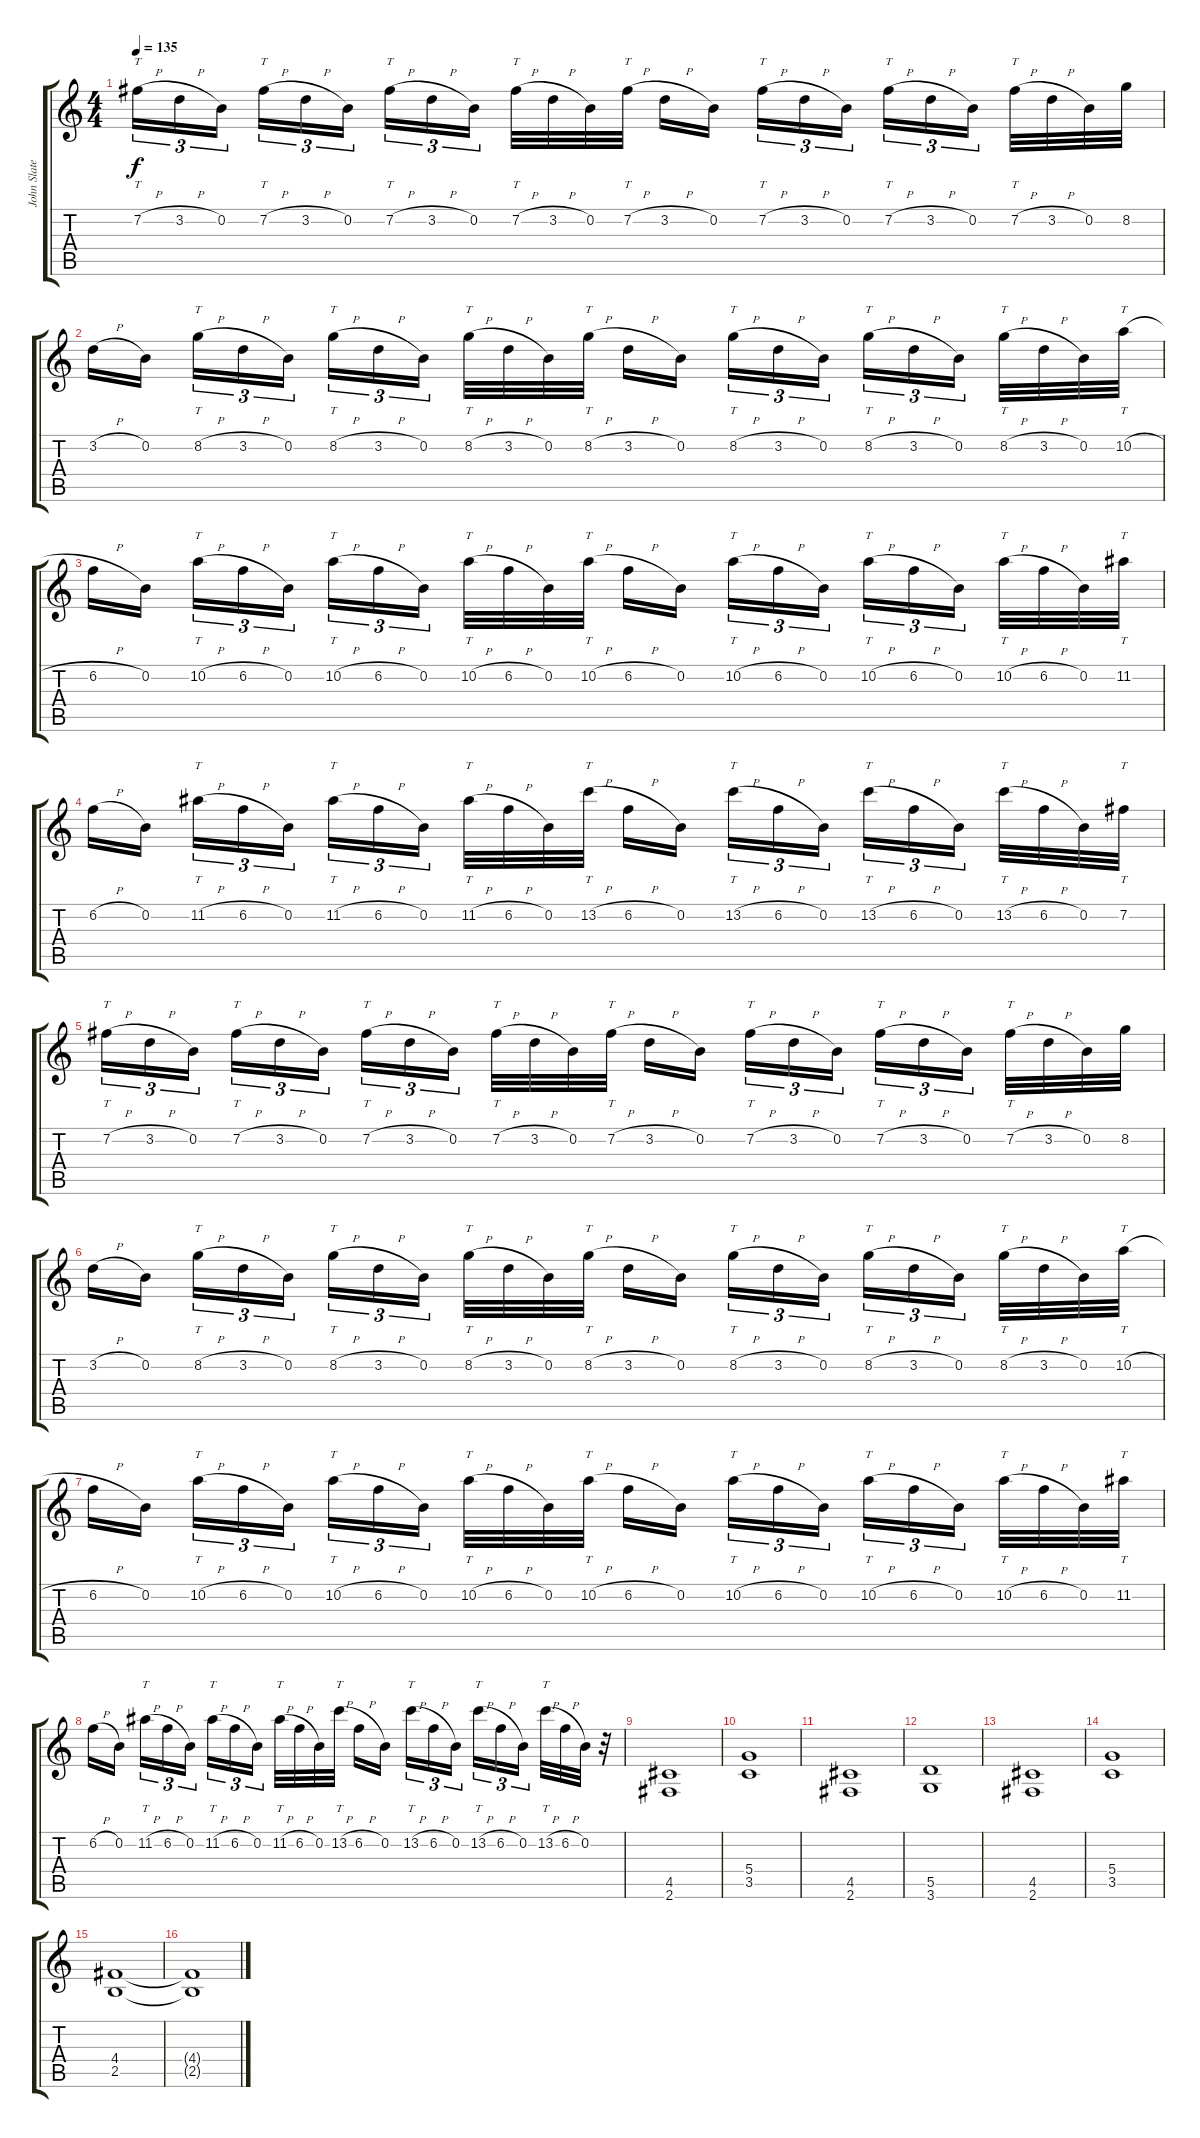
\track ("John Slater" "John Slate") {instrument distortionguitar}
\staff {score tabs}
\tuning (E4 B3 G3 D3 A2 E2) {hide}
\ts (4 4)
\tempo 135
\clef g2
\ks c
7.2{h}.16{tt tu (3 2) dy f volume 16} 3.2{h}.16{tu (3 2)} 0.2.16{tu (3 2)} 7.2{h}.16{tt tu (3 2)} 3.2{h}.16{tu (3 2)} 0.2.16{tu (3 2)} 7.2{h}.16{tt tu (3 2)} 3.2{h}.16{tu (3 2)} 0.2.16{tu (3 2)} 7.2{h}.32{tt} 3.2{h}.32 0.2.32 7.2{h}.32{tt} 3.2{h}.16 0.2.16 7.2{h}.16{tt tu (3 2)} 3.2{h}.16{tu (3 2)} 0.2.16{tu (3 2)} 7.2{h}.16{tt tu (3 2)} 3.2{h}.16{tu (3 2)} 0.2.16{tu (3 2)} 7.2{h}.32{tt} 3.2{h}.32 0.2.32 8.2.32 |
3.2{h}.16 0.2.16 8.2{h}.16{tt tu (3 2)} 3.2{h}.16{tu (3 2)} 0.2.16{tu (3 2)} 8.2{h}.16{tt tu (3 2)} 3.2{h}.16{tu (3 2)} 0.2.16{tu (3 2)} 8.2{h}.32{tt} 3.2{h}.32 0.2.32 8.2{h}.32{tt} 3.2{h}.16 0.2.16 8.2{h}.16{tt tu (3 2)} 3.2{h}.16{tu (3 2)} 0.2.16{tu (3 2)} 8.2{h}.16{tt tu (3 2)} 3.2{h}.16{tu (3 2)} 0.2.16{tu (3 2)} 8.2{h}.32{tt} 3.2{h}.32 0.2.32 10.2{h}.32{tt} |
6.2{h}.16 0.2.16 10.2{h}.16{tt tu (3 2)} 6.2{h}.16{tu (3 2)} 0.2.16{tu (3 2)} 10.2{h}.16{tt tu (3 2)} 6.2{h}.16{tu (3 2)} 0.2.16{tu (3 2)} 10.2{h}.32{tt} 6.2{h}.32 0.2.32 10.2{h}.32{tt} 6.2{h}.16 0.2.16 10.2{h}.16{tt tu (3 2)} 6.2{h}.16{tu (3 2)} 0.2.16{tu (3 2)} 10.2{h}.16{tt tu (3 2)} 6.2{h}.16{tu (3 2)} 0.2.16{tu (3 2)} 10.2{h}.32{tt} 6.2{h}.32 0.2.32 11.2.32{tt} |
6.2{h}.16 0.2.16 11.2{h}.16{tt tu (3 2)} 6.2{h}.16{tu (3 2)} 0.2.16{tu (3 2)} 11.2{h}.16{tt tu (3 2)} 6.2{h}.16{tu (3 2)} 0.2.16{tu (3 2)} 11.2{h}.32{tt} 6.2{h}.32 0.2.32 13.2{h}.32{tt} 6.2{h}.16 0.2.16 13.2{h}.16{tt tu (3 2)} 6.2{h}.16{tu (3 2)} 0.2.16{tu (3 2)} 13.2{h}.16{tt tu (3 2)} 6.2{h}.16{tu (3 2)} 0.2.16{tu (3 2)} 13.2{h}.32{tt} 6.2{h}.32 0.2.32 7.2.32{tt} |
7.2{h}.16{tt tu (3 2) volume 16} 3.2{h}.16{tu (3 2)} 0.2.16{tu (3 2)} 7.2{h}.16{tt tu (3 2)} 3.2{h}.16{tu (3 2)} 0.2.16{tu (3 2)} 7.2{h}.16{tt tu (3 2)} 3.2{h}.16{tu (3 2)} 0.2.16{tu (3 2)} 7.2{h}.32{tt} 3.2{h}.32 0.2.32 7.2{h}.32{tt} 3.2{h}.16 0.2.16 7.2{h}.16{tt tu (3 2)} 3.2{h}.16{tu (3 2)} 0.2.16{tu (3 2)} 7.2{h}.16{tt tu (3 2)} 3.2{h}.16{tu (3 2)} 0.2.16{tu (3 2)} 7.2{h}.32{tt} 3.2{h}.32 0.2.32 8.2.32 |
3.2{h}.16 0.2.16 8.2{h}.16{tt tu (3 2)} 3.2{h}.16{tu (3 2)} 0.2.16{tu (3 2)} 8.2{h}.16{tt tu (3 2)} 3.2{h}.16{tu (3 2)} 0.2.16{tu (3 2)} 8.2{h}.32{tt} 3.2{h}.32 0.2.32 8.2{h}.32{tt} 3.2{h}.16 0.2.16 8.2{h}.16{tt tu (3 2)} 3.2{h}.16{tu (3 2)} 0.2.16{tu (3 2)} 8.2{h}.16{tt tu (3 2)} 3.2{h}.16{tu (3 2)} 0.2.16{tu (3 2)} 8.2{h}.32{tt} 3.2{h}.32 0.2.32 10.2{h}.32{tt} |
6.2{h}.16 0.2.16 10.2{h}.16{tt tu (3 2)} 6.2{h}.16{tu (3 2)} 0.2.16{tu (3 2)} 10.2{h}.16{tt tu (3 2)} 6.2{h}.16{tu (3 2)} 0.2.16{tu (3 2)} 10.2{h}.32{tt} 6.2{h}.32 0.2.32 10.2{h}.32{tt} 6.2{h}.16 0.2.16 10.2{h}.16{tt tu (3 2)} 6.2{h}.16{tu (3 2)} 0.2.16{tu (3 2)} 10.2{h}.16{tt tu (3 2)} 6.2{h}.16{tu (3 2)} 0.2.16{tu (3 2)} 10.2{h}.32{tt} 6.2{h}.32 0.2.32 11.2.32{tt} |
6.2{h}.16 0.2.16 11.2{h}.16{tt tu (3 2)} 6.2{h}.16{tu (3 2)} 0.2.16{tu (3 2)} 11.2{h}.16{tt tu (3 2)} 6.2{h}.16{tu (3 2)} 0.2.16{tu (3 2)} 11.2{h}.32{tt} 6.2{h}.32 0.2.32 13.2{h}.32{tt} 6.2{h}.16 0.2.16 13.2{h}.16{tt tu (3 2)} 6.2{h}.16{tu (3 2)} 0.2.16{tu (3 2)} 13.2{h}.16{tt tu (3 2)} 6.2{h}.16{tu (3 2)} 0.2.16{tu (3 2)} 13.2{h}.32{tt} 6.2{h}.32 0.2.32 r.32 |
(4.5 2.6).1{volume 13} |
(5.4 3.5).1 |
(4.5 2.6).1 |
(5.5 3.6).1 |
(4.5 2.6).1{volume 13} |
(5.4 3.5).1 |
(4.4 2.5).1 |
(4.4{t} 2.5{t}).1
